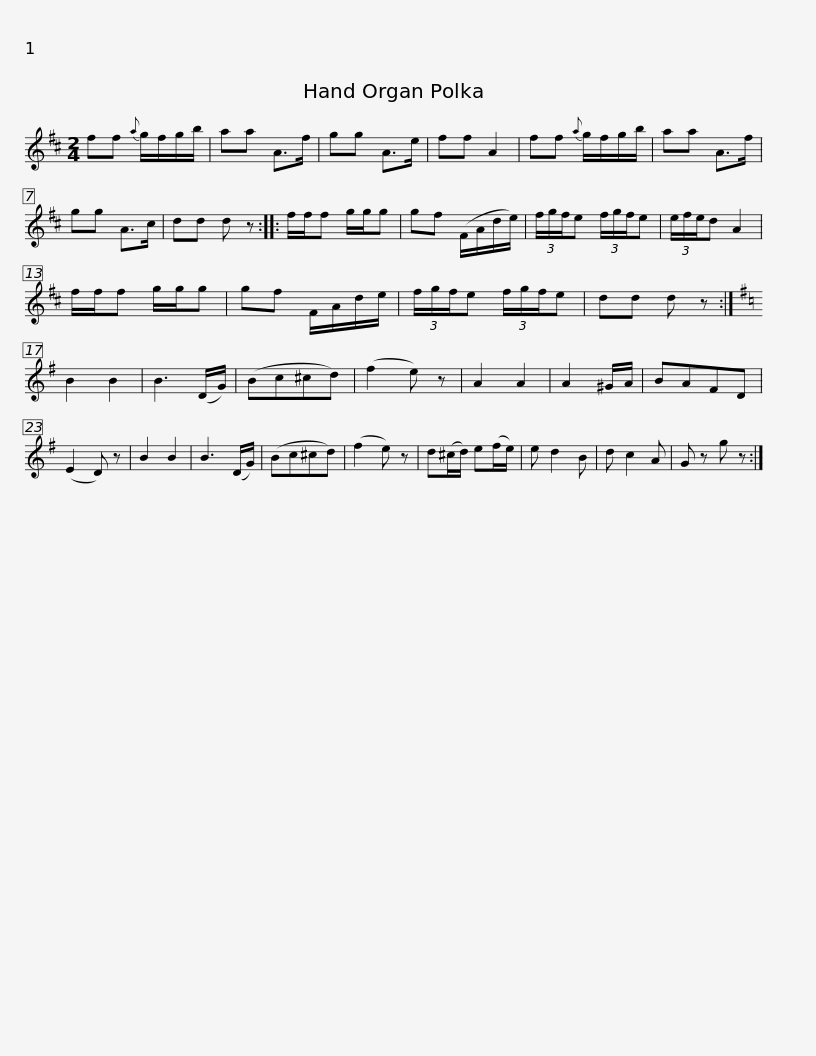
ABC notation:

X:1
L:1/8
M:2/4
I:linebreak $
K:D
V:1 treble
V:1
 ff{a} g/f/g/b/ | aa A>f | gg A>e | ff A2 | ff{a} g/f/g/b/ | %5
 aa A>f | gg A>c | dd d z ::$ f/f/f g/g/g | gf (F/A/d/e/) | %10
 (3f/g/f/e (3f/g/f/e | (3e/f/e/d A2 | f/f/f g/g/g | gf F/A/d/e/ | (3f/g/f/e (3f/g/f/e |$ %15
 dd d z :|[K:G] B2 B2 | B3 (D/G/) | (Bc^cd) | (f2 e) z | %20
 A2 A2 | A2 ^G/A/ | BAFD | (E2 D) z | B2 B2 | %25
 B3 (D/G/) | (Bc^cd) |$ (f2 e) z | d(^c/d/) e(f/e/) | e d2 B | %30
 d c2 A | G z g z :| %32
